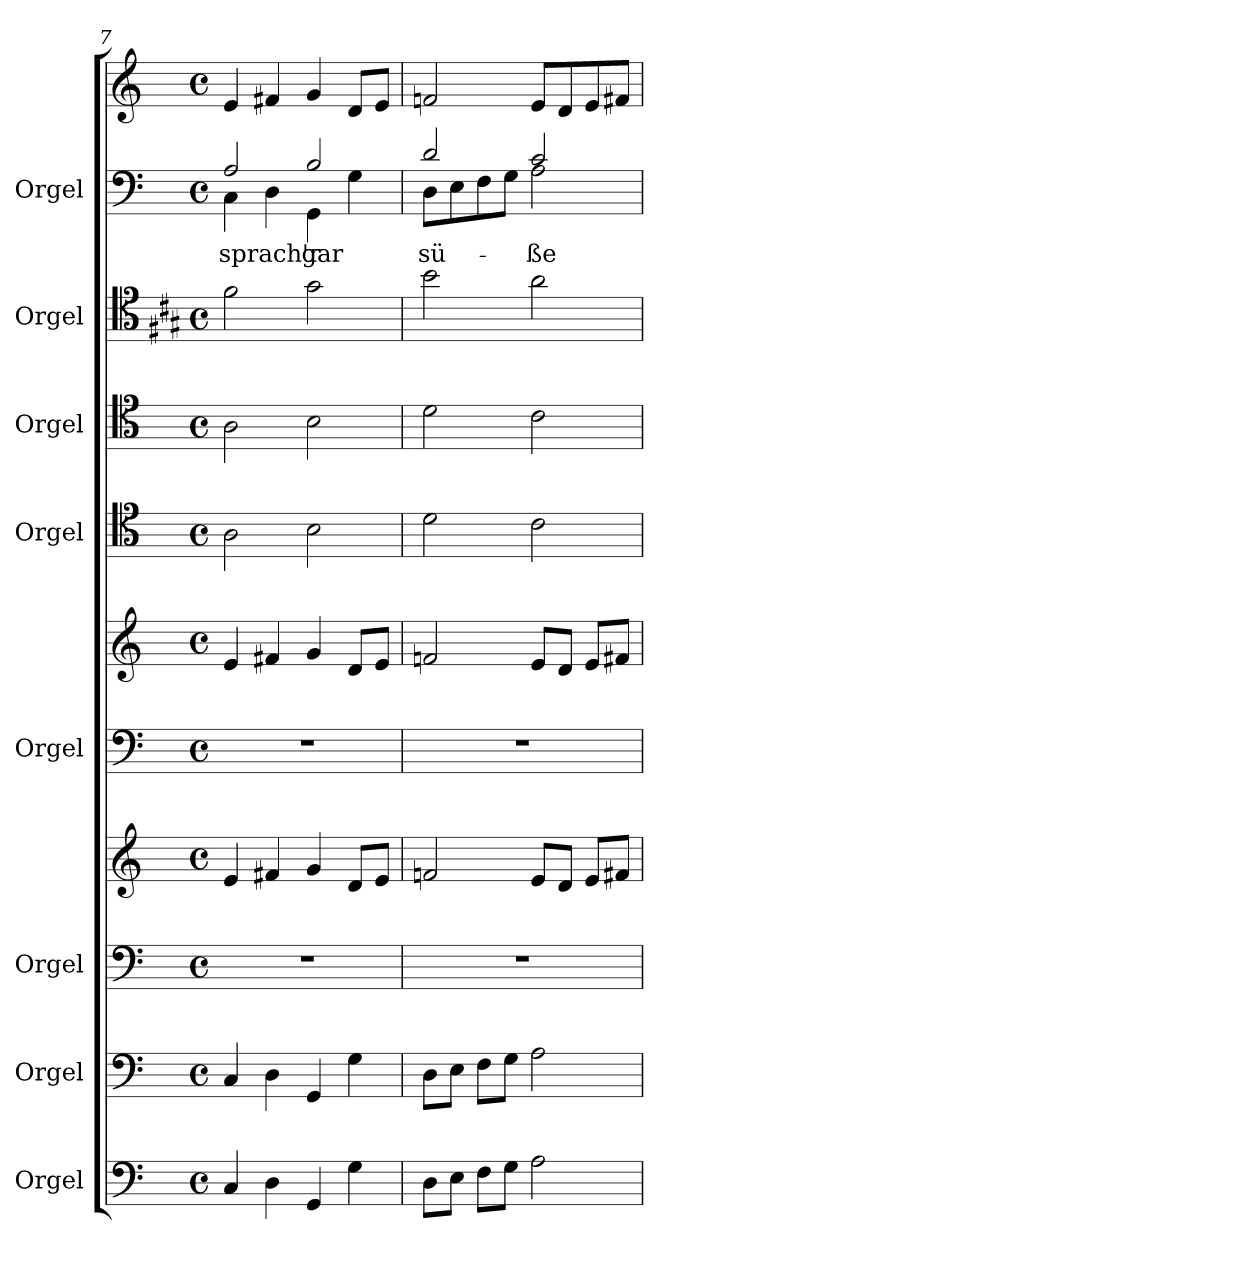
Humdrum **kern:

**kern	**kern	**kern	**kern	**kern	**kern	**kern	**kern	**kern	**kern	**text	**kern
*part8	*part7	*part6	*part6	*part5	*part5	*part4	*part3	*part2	*part1	*part1	*part1
*staff11	*staff10	*staff9	*staff8	*staff7	*staff6	*staff5	*staff4	*staff3	*staff2	*staff2	*staff1
*I"Orgel	*I"Orgel	*I"Orgel	*	*I"Orgel	*	*I"Orgel	*I"Orgel	*I"Orgel	*I"Orgel	*	*
*clefF4	*clefF4	*clefF4	*clefG2	*clefF4	*clefG2	*clefC4	*clefC4	*clefC4	*clefF4	*	*clefG2
*	*	*	*	*	*	*	*	*ITrd5c9	*	*	*
*k[]	*k[]	*k[]	*k[]	*k[]	*k[]	*k[]	*k[]	*k[]	*k[]	*	*k[]
*M4/4	*M4/4	*M4/4	*M4/4	*M4/4	*M4/4	*M4/4	*M4/4	*M4/4	*M4/4	*	*M4/4
*met(c)	*met(c)	*met(c)	*met(c)	*met(c)	*met(c)	*met(c)	*met(c)	*met(c)	*met(c)	*	*met(c)
=7	=7	=7	=7	=7	=7	=7	=7	=7	=7	=7	=7
!	!	!	!	!	!	!	!	!	!	!LO:LY:a	!
*	*	*	*	*	*	*	*	*	*^	*	*
4C/	4C/	1r	4e/	1r	4e/	2A\	2A\	2A\	2A/	4C\	sprach'r	4e/
4D\	4D\	.	4f#X/	.	4f#X/	.	.	.	.	4D\	.	4f#X/
!	!	!	!	!	!	!	!	!	!	!	!LO:LY:a	!
4GG/	4GG/	.	4g/	.	4g/	2B\	2B\	2B\	2B/	4GG\	gar	4g/
4G\	4G\	.	8d/L	.	8d/L	.	.	.	.	4G\	.	8d/L
.	.	.	8e/J	.	8e/J	.	.	.	.	.	.	8e/J
=8	=8	=8	=8	=8	=8	=8	=8	=8	=8	=8	=8	=8
!	!	!	!	!	!	!	!	!	!	!	!LO:LY:a	!
8D\L	8D\L	1r	2fn/	1r	2fn/	2d\	2d\	2d\	2d/	8D\L	sü-	2fn/
8E\J	8E\J	.	.	.	.	.	.	.	.	8E\	.	.
8F\L	8F\L	.	.	.	.	.	.	.	.	8F\	.	.
8G\J	8G\J	.	.	.	.	.	.	.	.	8G\J	.	.
!	!	!	!	!	!	!	!	!	!	!	!LO:LY:a	!
2A\	2A\	.	8e/L	.	8e/L	2c\	2c\	2c\	2c/	2A\	-ße-	8e/L
.	.	.	8d/J	.	8d/J	.	.	.	.	.	.	8d/
.	.	.	8e/L	.	8e/L	.	.	.	.	.	.	8e/
.	.	.	8f#X/J	.	8f#X/J	.	.	.	.	.	.	8f#X/J
*	*	*	*	*	*	*	*	*	*v	*v	*	*
=	=	=	=	=	=	=	=	=	=	=	=
*-	*-	*-	*-	*-	*-	*-	*-	*-	*-	*-	*-
